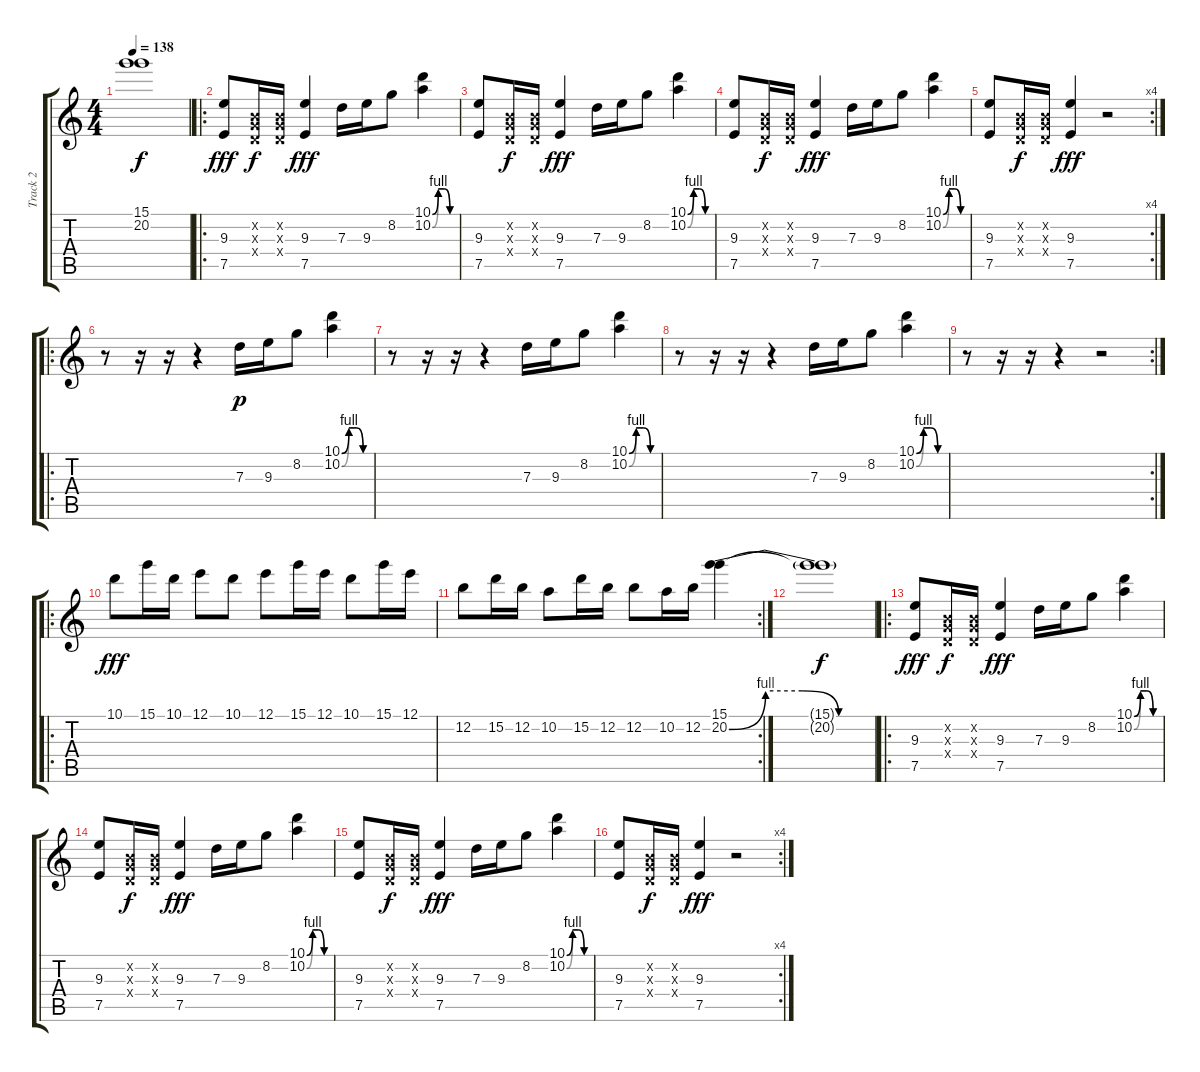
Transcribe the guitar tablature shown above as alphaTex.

\track ("Track 2" "Track 2") {instrument distortionguitar}
\staff {score tabs}
\tuning (E4 B3 G3 D3 A2 E2) {hide}
\ts (4 4)
\tempo 138
\clef g2
\ks c
(15.1{t} 20.2{t}).1{dy f} |
\ro
(9.3 7.5).8{dy fff} (0.2{x} 0.3{x} 0.4{x}).16{dy f} (0.2{x} 0.3{x} 0.4{x}).16 (9.3 7.5).4{dy fff} 7.3.16 9.3.16 8.2.8 (10.1{be (custom 0 0 15 4 30 4 45 0 60 0)} 10.2{be (custom 0 0 15 4 30 4 45 0 60 0)}).4 |
(9.3 7.5).8 (0.2{x} 0.3{x} 0.4{x}).16{dy f} (0.2{x} 0.3{x} 0.4{x}).16 (9.3 7.5).4{dy fff} 7.3.16 9.3.16 8.2.8 (10.1{be (custom 0 0 15 4 30 4 45 0 60 0)} 10.2{be (custom 0 0 15 4 30 4 45 0 60 0)}).4 |
(9.3 7.5).8 (0.2{x} 0.3{x} 0.4{x}).16{dy f} (0.2{x} 0.3{x} 0.4{x}).16 (9.3 7.5).4{dy fff} 7.3.16 9.3.16 8.2.8 (10.1{be (custom 0 0 15 4 30 4 45 0 60 0)} 10.2{be (custom 0 0 15 4 30 4 45 0 60 0)}).4 |
\rc 4
(9.3 7.5).8 (0.2{x} 0.3{x} 0.4{x}).16{dy f} (0.2{x} 0.3{x} 0.4{x}).16 (9.3 7.5).4{dy fff} r.2 |
\ro
r.8{instrument electricguitarmuted} r.16 r.16 r.4 7.3.16{dy p} 9.3.16 8.2.8 (10.1{be (custom 0 0 15 4 30 4 45 0 60 0)} 10.2{be (custom 0 0 15 4 30 4 45 0 60 0)}).4 |
r.8 r.16 r.16 r.4 7.3.16 9.3.16 8.2.8 (10.1{be (custom 0 0 15 4 30 4 45 0 60 0)} 10.2{be (custom 0 0 15 4 30 4 45 0 60 0)}).4 |
r.8 r.16 r.16 r.4 7.3.16 9.3.16 8.2.8 (10.1{be (custom 0 0 15 4 30 4 45 0 60 0)} 10.2{be (custom 0 0 15 4 30 4 45 0 60 0)}).4 |
\rc 2
r.8 r.16 r.16 r.4 r.2 |
\ro
10.1.8{dy fff instrument distortionguitar} 15.1.16 10.1.16 12.1.8 10.1.8 12.1.8 15.1.16 12.1.16 10.1.8 15.1.16 12.1.16 |
\rc 2
12.2.8 15.2.16 12.2.16 10.2.8 15.2.16 12.2.16 12.2.8 10.2.16 12.2.16 (15.1 20.2{be (custom 0 0 15 4 30 4 45 0 60 0)}).4 |
(15.1{t} 20.2{t}).1{dy f} |
\ro
(9.3 7.5).8{dy fff instrument distortionguitar} (0.2{x} 0.3{x} 0.4{x}).16{dy f} (0.2{x} 0.3{x} 0.4{x}).16 (9.3 7.5).4{dy fff} 7.3.16 9.3.16 8.2.8 (10.1{be (custom 0 0 15 4 30 4 45 0 60 0)} 10.2{be (custom 0 0 15 4 30 4 45 0 60 0)}).4 |
(9.3 7.5).8 (0.2{x} 0.3{x} 0.4{x}).16{dy f} (0.2{x} 0.3{x} 0.4{x}).16 (9.3 7.5).4{dy fff} 7.3.16 9.3.16 8.2.8 (10.1{be (custom 0 0 15 4 30 4 45 0 60 0)} 10.2{be (custom 0 0 15 4 30 4 45 0 60 0)}).4 |
(9.3 7.5).8 (0.2{x} 0.3{x} 0.4{x}).16{dy f} (0.2{x} 0.3{x} 0.4{x}).16 (9.3 7.5).4{dy fff} 7.3.16 9.3.16 8.2.8 (10.1{be (custom 0 0 15 4 30 4 45 0 60 0)} 10.2{be (custom 0 0 15 4 30 4 45 0 60 0)}).4 |
\rc 4
(9.3 7.5).8 (0.2{x} 0.3{x} 0.4{x}).16{dy f} (0.2{x} 0.3{x} 0.4{x}).16 (9.3 7.5).4{dy fff} r.2
